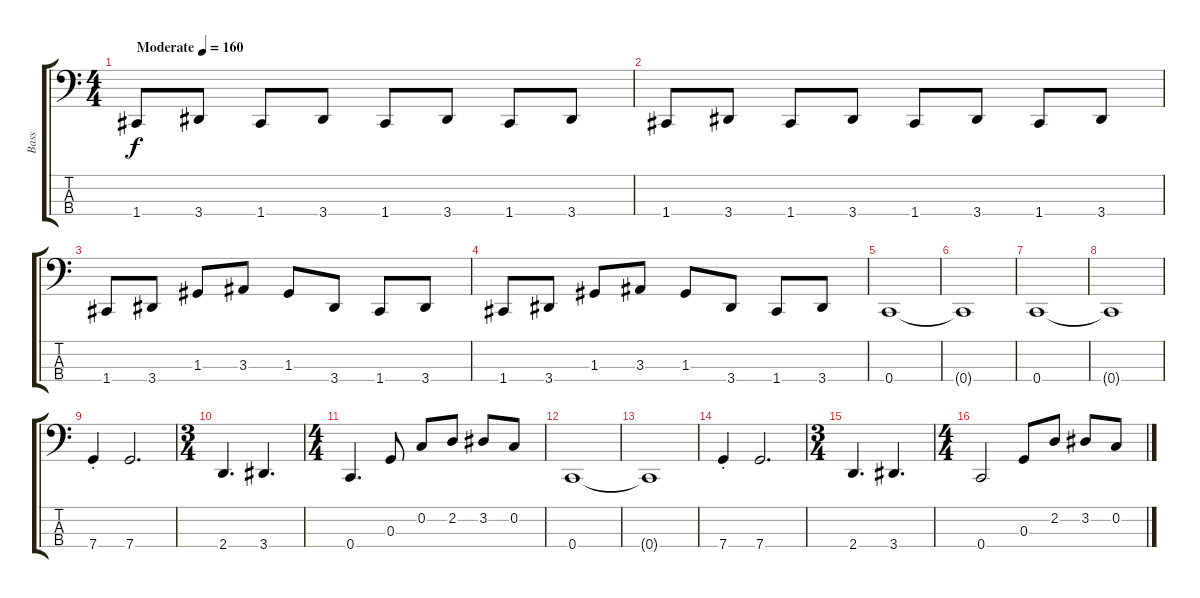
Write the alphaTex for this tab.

\track ("Bass" "Bass") {instrument electricbassfinger}
\staff {score tabs}
\tuning (F2 C2 G1 C1) {hide}
\ts (4 4)
\tempo (160 "Moderate")
\clef f4
\ks c
1.4.8{dy f instrument electricbassfinger} 3.4.8 1.4.8 3.4.8 1.4.8 3.4.8 1.4.8 3.4.8 |
1.4.8 3.4.8 1.4.8 3.4.8 1.4.8 3.4.8 1.4.8 3.4.8 |
1.4.8 3.4.8 1.3.8 3.3.8 1.3.8 3.4.8 1.4.8 3.4.8 |
1.4.8 3.4.8 1.3.8 3.3.8 1.3.8 3.4.8 1.4.8 3.4.8 |
0.4.1 |
0.4{t}.1 |
0.4.1 |
0.4{t}.1 |
7.4{st}.4 7.4.2{d} |
\ts (3 4)
2.4.4{d} 3.4.4{d} |
\ts (4 4)
0.4.4{d} 0.3.8 0.2.8 2.2.8 3.2.8 0.2.8 |
0.4.1 |
0.4{t}.1 |
7.4{st}.4 7.4.2{d} |
\ts (3 4)
2.4.4{d} 3.4.4{d} |
\ts (4 4)
0.4.2 0.3.8 2.2.8 3.2.8 0.2.8
